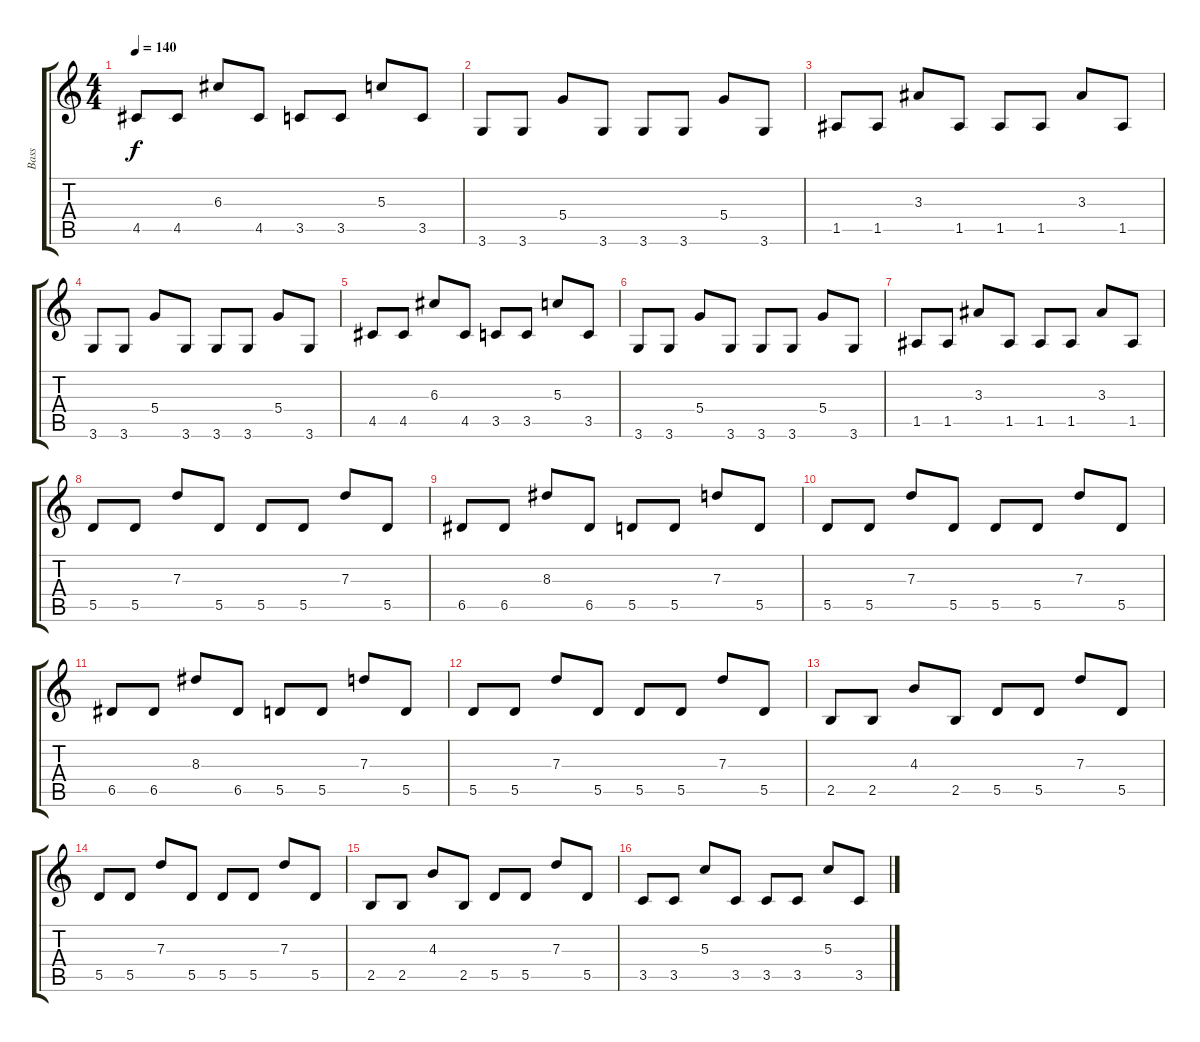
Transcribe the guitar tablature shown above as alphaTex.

\track ("Bass" "Bass") {instrument electricbassfinger}
\staff {score tabs}
\tuning (E4 B3 G3 D3 A2 E2) {hide}
\ts (4 4)
\tempo 140
\clef g2
\ks c
4.5.8{dy f} 4.5.8 6.3.8 4.5.8 3.5.8 3.5.8 5.3.8 3.5.8 |
3.6.8 3.6.8 5.4.8 3.6.8 3.6.8 3.6.8 5.4.8 3.6.8 |
1.5.8 1.5.8 3.3.8 1.5.8 1.5.8 1.5.8 3.3.8 1.5.8 |
3.6.8 3.6.8 5.4.8 3.6.8 3.6.8 3.6.8 5.4.8 3.6.8 |
4.5.8 4.5.8 6.3.8 4.5.8 3.5.8 3.5.8 5.3.8 3.5.8 |
3.6.8 3.6.8 5.4.8 3.6.8 3.6.8 3.6.8 5.4.8 3.6.8 |
1.5.8 1.5.8 3.3.8 1.5.8 1.5.8 1.5.8 3.3.8 1.5.8 |
5.5.8 5.5.8 7.3.8 5.5.8 5.5.8 5.5.8 7.3.8 5.5.8 |
6.5.8 6.5.8 8.3.8 6.5.8 5.5.8 5.5.8 7.3.8 5.5.8 |
5.5.8 5.5.8 7.3.8 5.5.8 5.5.8 5.5.8 7.3.8 5.5.8 |
6.5.8 6.5.8 8.3.8 6.5.8 5.5.8 5.5.8 7.3.8 5.5.8 |
5.5.8 5.5.8 7.3.8 5.5.8 5.5.8 5.5.8 7.3.8 5.5.8 |
2.5.8 2.5.8 4.3.8 2.5.8 5.5.8 5.5.8 7.3.8 5.5.8 |
5.5.8 5.5.8 7.3.8 5.5.8 5.5.8 5.5.8 7.3.8 5.5.8 |
2.5.8 2.5.8 4.3.8 2.5.8 5.5.8 5.5.8 7.3.8 5.5.8 |
3.5.8 3.5.8 5.3.8 3.5.8 3.5.8 3.5.8 5.3.8 3.5.8
